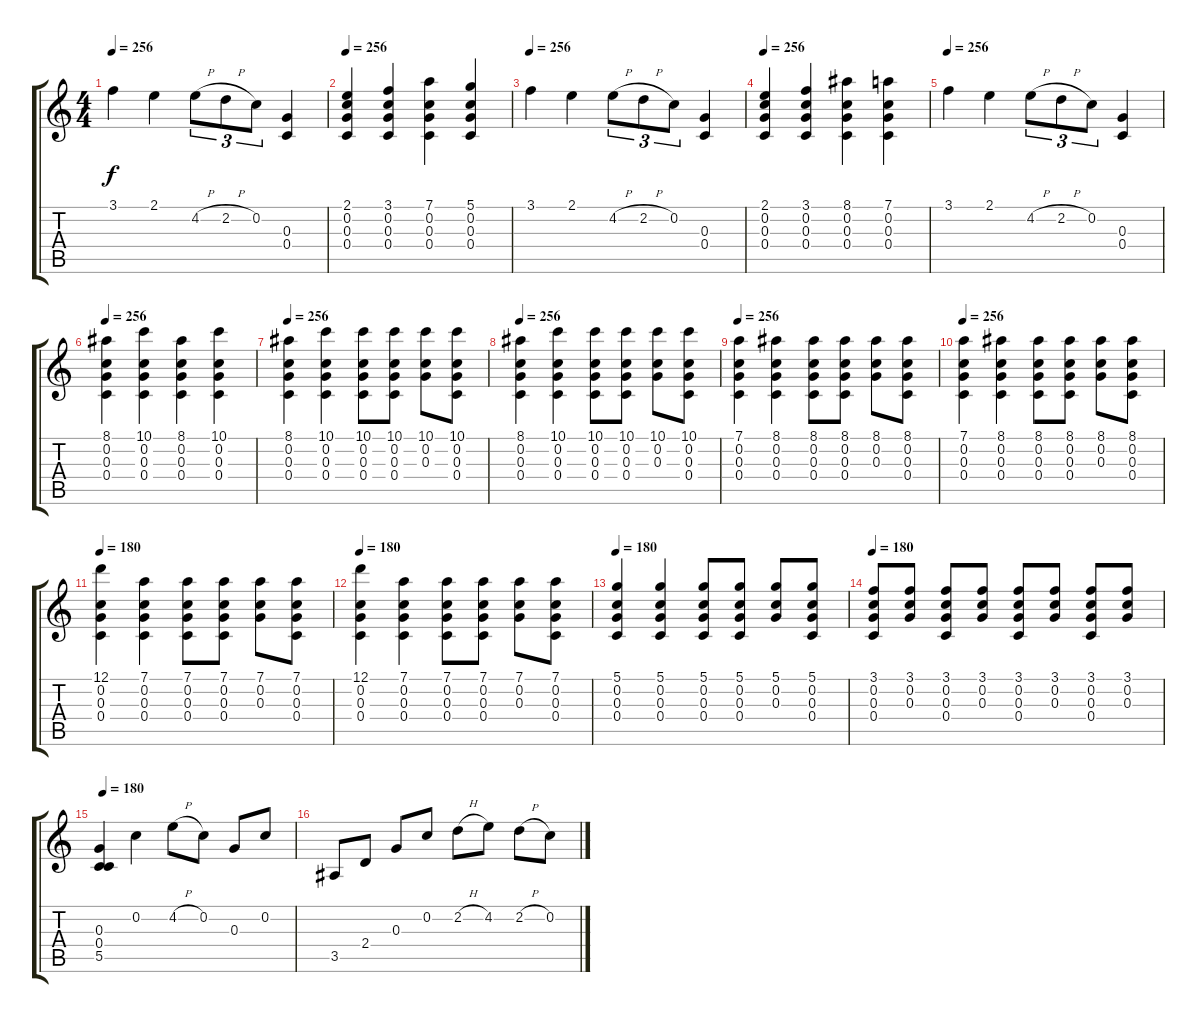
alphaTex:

\track "" {instrument acousticguitarsteel}
\staff {score tabs}
\tuning (D4 C4 G3 C3 G2 C2) {hide}
\ts (4 4)
\tempo 256
\clef g2
\ks c
3.1.4{dy f} 2.1.4 4.2{h}.8{tu (3 2)} 2.2{h}.8{tu (3 2)} 0.2.8{tu (3 2)} (0.3 0.4).4 |
\tempo 256
(2.1 0.2 0.3 0.4).4 (3.1 0.2 0.3 0.4).4 (7.1 0.2 0.3 0.4).4 (5.1 0.2 0.3 0.4).4 |
\tempo 256
3.1.4 2.1.4 4.2{h}.8{tu (3 2)} 2.2{h}.8{tu (3 2)} 0.2.8{tu (3 2)} (0.3 0.4).4 |
\tempo 256
(2.1 0.2 0.3 0.4).4 (3.1 0.2 0.3 0.4).4 (8.1 0.2 0.3 0.4).4 (7.1 0.2 0.3 0.4).4 |
\tempo 256
3.1.4 2.1.4 4.2{h}.8{tu (3 2)} 2.2{h}.8{tu (3 2)} 0.2.8{tu (3 2)} (0.3 0.4).4 |
\tempo 256
(8.1 0.2 0.3 0.4).4 (10.1 0.2 0.3 0.4).4 (8.1 0.2 0.3 0.4).4 (10.1 0.2 0.3 0.4).4 |
\tempo 256
(8.1 0.2 0.3 0.4).4 (10.1 0.2 0.3 0.4).4 (10.1 0.2 0.3 0.4).8 (10.1 0.2 0.3 0.4).8 (10.1 0.2 0.3).8 (10.1 0.2 0.3 0.4).8 |
\tempo 256
(8.1 0.2 0.3 0.4).4 (10.1 0.2 0.3 0.4).4 (10.1 0.2 0.3 0.4).8 (10.1 0.2 0.3 0.4).8 (10.1 0.2 0.3).8 (10.1 0.2 0.3 0.4).8 |
\tempo 256
(7.1 0.2 0.3 0.4).4 (8.1 0.2 0.3 0.4).4 (8.1 0.2 0.3 0.4).8 (8.1 0.2 0.3 0.4).8 (8.1 0.2 0.3).8 (8.1 0.2 0.3 0.4).8 |
\tempo 256
(7.1 0.2 0.3 0.4).4 (8.1 0.2 0.3 0.4).4 (8.1 0.2 0.3 0.4).8 (8.1 0.2 0.3 0.4).8 (8.1 0.2 0.3).8 (8.1 0.2 0.3 0.4).8 |
\tempo 180
(12.1 0.2 0.3 0.4).4 (7.1 0.2 0.3 0.4).4 (7.1 0.2 0.3 0.4).8 (7.1 0.2 0.3 0.4).8 (7.1 0.2 0.3).8 (7.1 0.2 0.3 0.4).8 |
\tempo 180
(12.1 0.2 0.3 0.4).4 (7.1 0.2 0.3 0.4).4 (7.1 0.2 0.3 0.4).8 (7.1 0.2 0.3 0.4).8 (7.1 0.2 0.3).8 (7.1 0.2 0.3 0.4).8 |
\tempo 180
(5.1 0.2 0.3 0.4).4 (5.1 0.2 0.3 0.4).4 (5.1 0.2 0.3 0.4).8 (5.1 0.2 0.3 0.4).8 (5.1 0.2 0.3).8 (5.1 0.2 0.3 0.4).8 |
\tempo 180
(3.1 0.2 0.3 0.4).8 (3.1 0.2 0.3).8 (3.1 0.2 0.3 0.4).8 (3.1 0.2 0.3).8 (3.1 0.2 0.3 0.4).8 (3.1 0.2 0.3).8 (3.1 0.2 0.3 0.4).8 (3.1 0.2 0.3).8 |
\tempo 180
(0.3 0.4 5.5).4 0.2.4 4.2{h}.8 0.2.8 0.3.8 0.2.8 |
3.5.8 2.4.8 0.3.8 0.2.8 2.2{h}.8 4.2.8 2.2{h}.8 0.2.8
